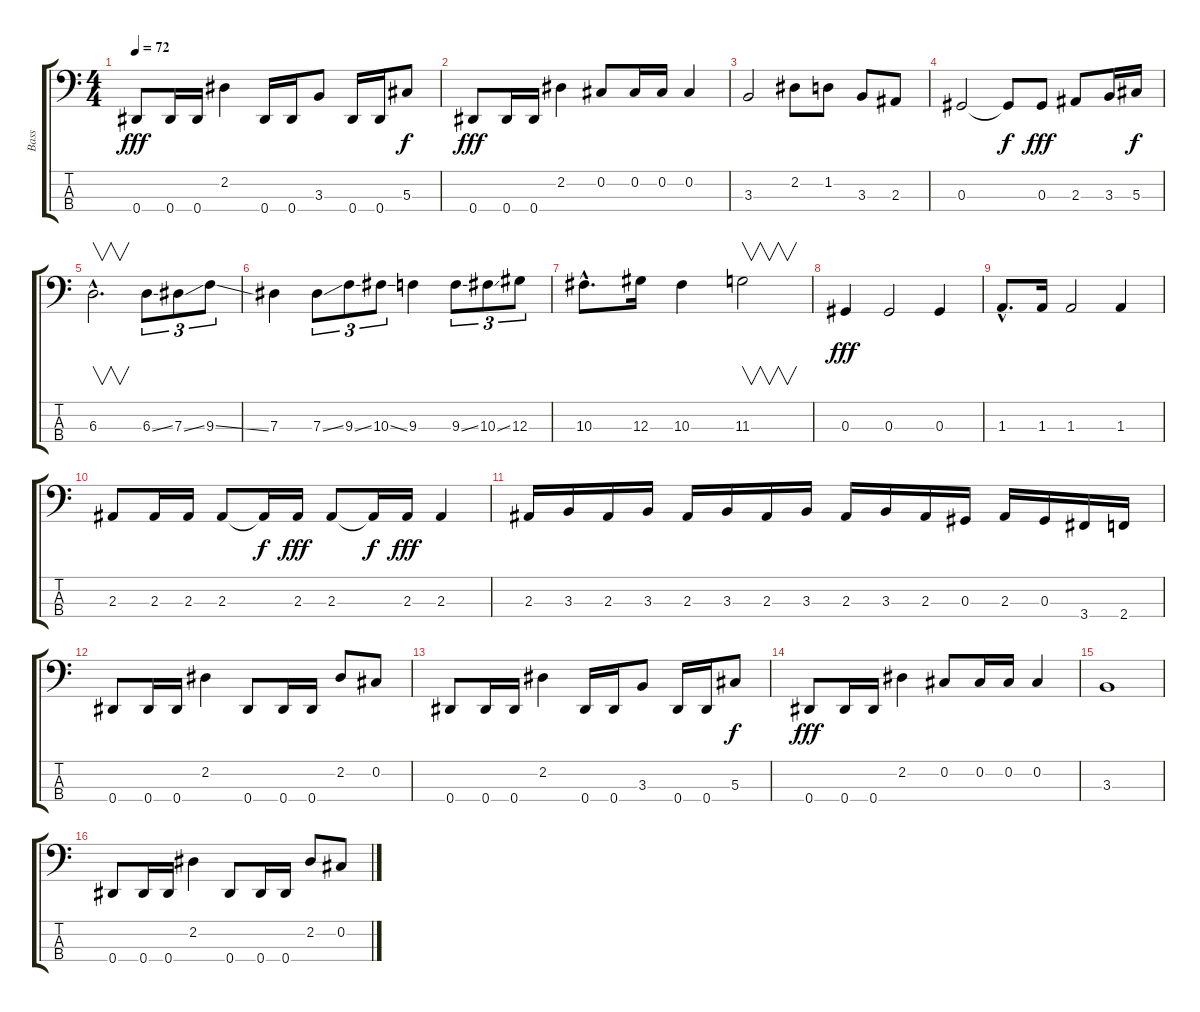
\track ("Bass " "Bass ") {instrument electricbasspick}
\staff {score tabs}
\tuning (Gb2 Db2 Ab1 Eb1) {hide}
\ts (4 4)
\tempo 72
\clef f4
\ks c
0.4.8{dy fff} 0.4.16 0.4.16 2.2.4 0.4.16 0.4.16 3.3.8 0.4.16 0.4.16 5.3.8{dy f} |
0.4.8{dy fff} 0.4.16 0.4.16 2.2.4 0.2.8 0.2.16 0.2.16 0.2.4 |
3.3.2 2.2.8 1.2.8 3.3.8 2.3.8 |
0.3.2 0.3{t}.8{dy f} 0.3.8{dy fff} 2.3.8 3.3.16 5.3.16{dy f} |
6.3{hac}.2{v d} 6.3{ss}.8{tu (3 2)} 7.3{ss}.8{tu (3 2)} 9.3{ss}.8{tu (3 2)} |
7.3.4 7.3{ss}.8{tu (3 2)} 9.3{ss}.8{tu (3 2)} 10.3{ss}.8{tu (3 2)} 9.3.4 9.3{ss}.8{tu (3 2)} 10.3{ss}.8{tu (3 2)} 12.3.8{tu (3 2)} |
10.3{hac}.8{d} 12.3.16 10.3.4 11.3.2{v} |
0.3.4{dy fff} 0.3.2 0.3.4 |
1.3{hac}.8{d} 1.3.16 1.3.2 1.3.4 |
2.3.8 2.3.16 2.3.16 2.3.8 2.3{t}.16{dy f} 2.3.16{dy fff} 2.3.8 2.3{t}.16{dy f} 2.3.16{dy fff} 2.3.4 |
2.3.16 3.3.16 2.3.16 3.3.16 2.3.16 3.3.16 2.3.16 3.3.16 2.3.16 3.3.16 2.3.16 0.3.16 2.3.16 0.3.16 3.4.16 2.4.16 |
0.4.8 0.4.16 0.4.16 2.2.4 0.4.8 0.4.16 0.4.16 2.2.8 0.2.8 |
0.4.8 0.4.16 0.4.16 2.2.4 0.4.16 0.4.16 3.3.8 0.4.16 0.4.16 5.3.8{dy f} |
0.4.8{dy fff} 0.4.16 0.4.16 2.2.4 0.2.8 0.2.16 0.2.16 0.2.4 |
3.3.1 |
0.4.8 0.4.16 0.4.16 2.2.4 0.4.8 0.4.16 0.4.16 2.2.8 0.2.8
